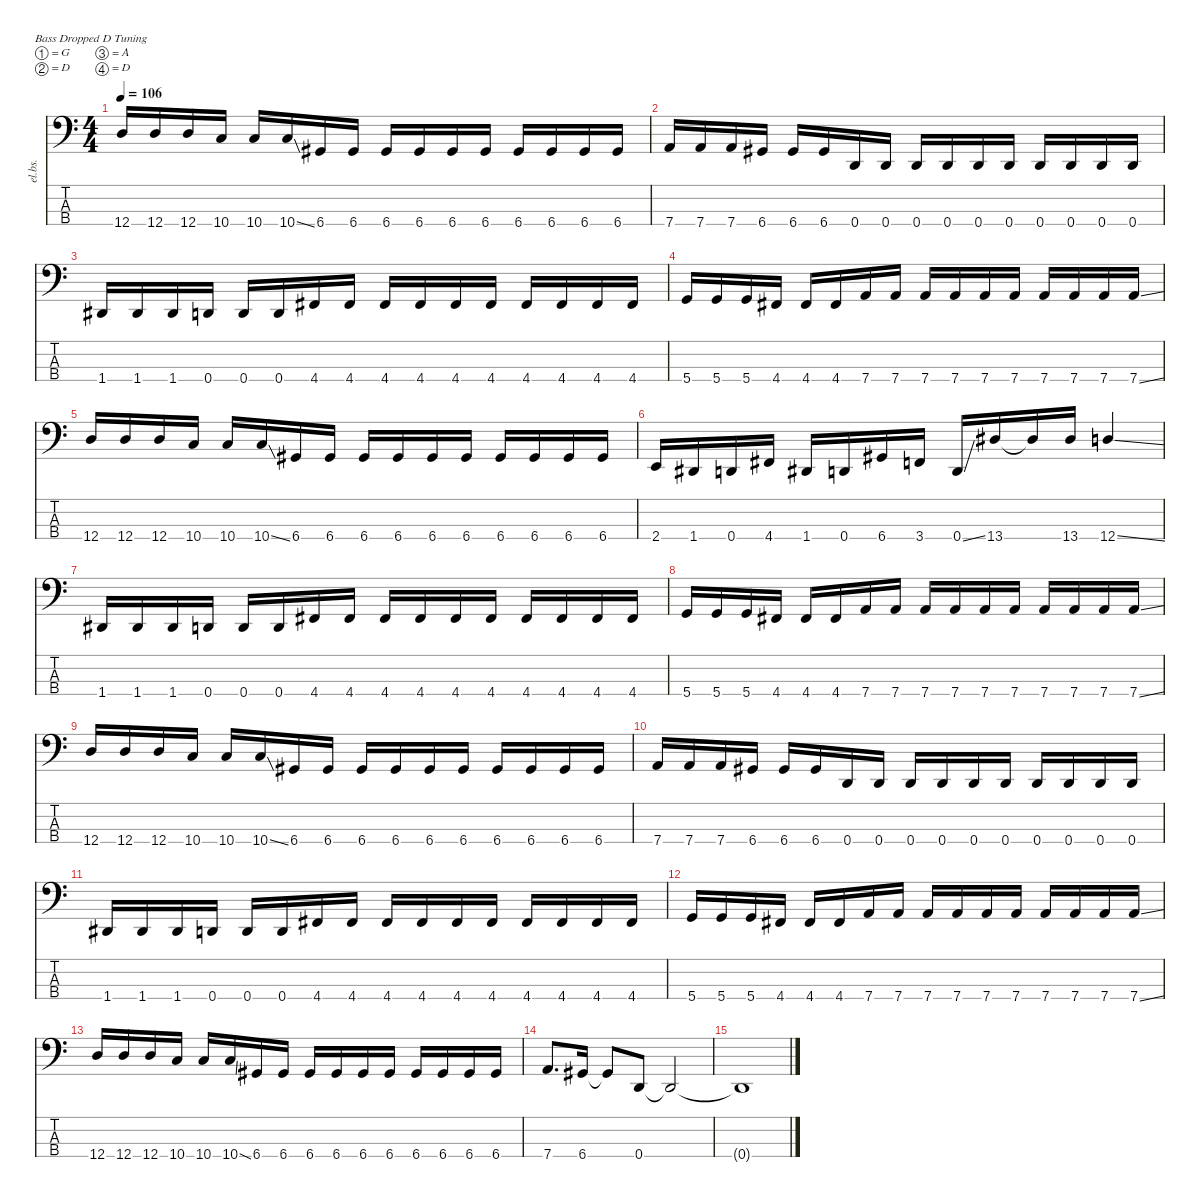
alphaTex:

\defaultSystemsLayout 4
\hideDynamics
\bracketExtendMode nobrackets
\otherSystemsTrackNameOrientation horizontal
\track ("Track 5" "el.bs.") {instrument electricbassfinger}
\staff {score tabs}
\tuning (G2 D2 A1 D1)
\ts (4 4)
\tempo 106
\clef f4
\ks c
12.4.16{dy f beam Up} 12.4.16{beam Up} 12.4.16{beam Up} 10.4.16{beam Up} 10.4.16{beam Up} 10.4{ss}.16{beam Up} 6.4{acc #}.16{beam Up} 6.4{acc #}.16{beam Up} 6.4{acc #}.16{beam Up} 6.4{acc #}.16{beam Up} 6.4{acc #}.16{beam Up} 6.4{acc #}.16{beam Up} 6.4{acc #}.16{beam Up} 6.4{acc #}.16{beam Up} 6.4{acc #}.16{beam Up} 6.4{acc #}.16{beam Up} |
7.4.16{beam Up} 7.4.16{beam Up} 7.4.16{beam Up} 6.4{acc #}.16{beam Up} 6.4{acc #}.16{beam Up} 6.4{acc #}.16{beam Up} 0.4.16{beam Up} 0.4.16{beam Up} 0.4.16{beam Up} 0.4.16{beam Up} 0.4.16{beam Up} 0.4.16{beam Up} 0.4.16{beam Up} 0.4.16{beam Up} 0.4.16{beam Up} 0.4.16{beam Up} |
1.4{acc #}.16{beam Up} 1.4{acc #}.16{beam Up} 1.4{acc #}.16{beam Up} 0.4.16{beam Up} 0.4.16{beam Up} 0.4.16{beam Up} 4.4{acc #}.16{beam Up} 4.4{acc #}.16{beam Up} 4.4{acc #}.16{beam Up} 4.4{acc #}.16{beam Up} 4.4{acc #}.16{beam Up} 4.4{acc #}.16{beam Up} 4.4{acc #}.16{beam Up} 4.4{acc #}.16{beam Up} 4.4{acc #}.16{beam Up} 4.4{acc #}.16{beam Up} |
5.4.16{beam Up} 5.4.16{beam Up} 5.4.16{beam Up} 4.4{acc #}.16{beam Up} 4.4{acc #}.16{beam Up} 4.4{acc #}.16{beam Up} 7.4.16{beam Up} 7.4.16{beam Up} 7.4.16{beam Up} 7.4.16{beam Up} 7.4.16{beam Up} 7.4.16{beam Up} 7.4.16{beam Up} 7.4.16{beam Up} 7.4.16{beam Up} 7.4{ss}.16{beam Up} |
12.4.16{beam Up} 12.4.16{beam Up} 12.4.16{beam Up} 10.4.16{beam Up} 10.4.16{beam Up} 10.4{ss}.16{beam Up} 6.4{acc #}.16{beam Up} 6.4{acc #}.16{beam Up} 6.4{acc #}.16{beam Up} 6.4{acc #}.16{beam Up} 6.4{acc #}.16{beam Up} 6.4{acc #}.16{beam Up} 6.4{acc #}.16{beam Up} 6.4{acc #}.16{beam Up} 6.4{acc #}.16{beam Up} 6.4{acc #}.16{beam Up} |
2.4.16{beam Up} 1.4{acc #}.16{beam Up} 0.4.16{beam Up} 4.4{acc #}.16{beam Up} 1.4{acc #}.16{beam Up} 0.4.16{beam Up} 6.4{acc #}.16{beam Up} 3.4.16{beam Up} 0.4{ss}.16{beam Up} 13.4{acc #}.16{beam Up} 13.4{t acc #}.16{beam Up} 13.4{acc #}.16{beam Up} 12.4{ss}.4{beam Up} |
1.4{acc #}.16{beam Up} 1.4{acc #}.16{beam Up} 1.4{acc #}.16{beam Up} 0.4.16{beam Up} 0.4.16{beam Up} 0.4.16{beam Up} 4.4{acc #}.16{beam Up} 4.4{acc #}.16{beam Up} 4.4{acc #}.16{beam Up} 4.4{acc #}.16{beam Up} 4.4{acc #}.16{beam Up} 4.4{acc #}.16{beam Up} 4.4{acc #}.16{beam Up} 4.4{acc #}.16{beam Up} 4.4{acc #}.16{beam Up} 4.4{acc #}.16{beam Up} |
5.4.16{beam Up} 5.4.16{beam Up} 5.4.16{beam Up} 4.4{acc #}.16{beam Up} 4.4{acc #}.16{beam Up} 4.4{acc #}.16{beam Up} 7.4.16{beam Up} 7.4.16{beam Up} 7.4.16{beam Up} 7.4.16{beam Up} 7.4.16{beam Up} 7.4.16{beam Up} 7.4.16{beam Up} 7.4.16{beam Up} 7.4.16{beam Up} 7.4{ss}.16{beam Up} |
12.4.16{beam Up} 12.4.16{beam Up} 12.4.16{beam Up} 10.4.16{beam Up} 10.4.16{beam Up} 10.4{ss}.16{beam Up} 6.4{acc #}.16{beam Up} 6.4{acc #}.16{beam Up} 6.4{acc #}.16{beam Up} 6.4{acc #}.16{beam Up} 6.4{acc #}.16{beam Up} 6.4{acc #}.16{beam Up} 6.4{acc #}.16{beam Up} 6.4{acc #}.16{beam Up} 6.4{acc #}.16{beam Up} 6.4{acc #}.16{beam Up} |
7.4.16{beam Up} 7.4.16{beam Up} 7.4.16{beam Up} 6.4{acc #}.16{beam Up} 6.4{acc #}.16{beam Up} 6.4{acc #}.16{beam Up} 0.4.16{beam Up} 0.4.16{beam Up} 0.4.16{beam Up} 0.4.16{beam Up} 0.4.16{beam Up} 0.4.16{beam Up} 0.4.16{beam Up} 0.4.16{beam Up} 0.4.16{beam Up} 0.4.16{beam Up} |
1.4{acc #}.16{beam Up} 1.4{acc #}.16{beam Up} 1.4{acc #}.16{beam Up} 0.4.16{beam Up} 0.4.16{beam Up} 0.4.16{beam Up} 4.4{acc #}.16{beam Up} 4.4{acc #}.16{beam Up} 4.4{acc #}.16{beam Up} 4.4{acc #}.16{beam Up} 4.4{acc #}.16{beam Up} 4.4{acc #}.16{beam Up} 4.4{acc #}.16{beam Up} 4.4{acc #}.16{beam Up} 4.4{acc #}.16{beam Up} 4.4{acc #}.16{beam Up} |
5.4.16{beam Up} 5.4.16{beam Up} 5.4.16{beam Up} 4.4{acc #}.16{beam Up} 4.4{acc #}.16{beam Up} 4.4{acc #}.16{beam Up} 7.4.16{beam Up} 7.4.16{beam Up} 7.4.16{beam Up} 7.4.16{beam Up} 7.4.16{beam Up} 7.4.16{beam Up} 7.4.16{beam Up} 7.4.16{beam Up} 7.4.16{beam Up} 7.4{ss}.16{beam Up} |
12.4.16{beam Up} 12.4.16{beam Up} 12.4.16{beam Up} 10.4.16{beam Up} 10.4.16{beam Up} 10.4{ss}.16{beam Up} 6.4{acc #}.16{beam Up} 6.4{acc #}.16{beam Up} 6.4{acc #}.16{beam Up} 6.4{acc #}.16{beam Up} 6.4{acc #}.16{beam Up} 6.4{acc #}.16{beam Up} 6.4{acc #}.16{beam Up} 6.4{acc #}.16{beam Up} 6.4{acc #}.16{beam Up} 6.4{acc #}.16{beam Up} |
7.4.8{d beam Up} 6.4{acc #}.16{beam Up} 6.4{t acc #}.8{beam Up} 0.4.8{beam Up} 0.4{t}.2{beam Up} |
0.4{t}.1{beam Up}
